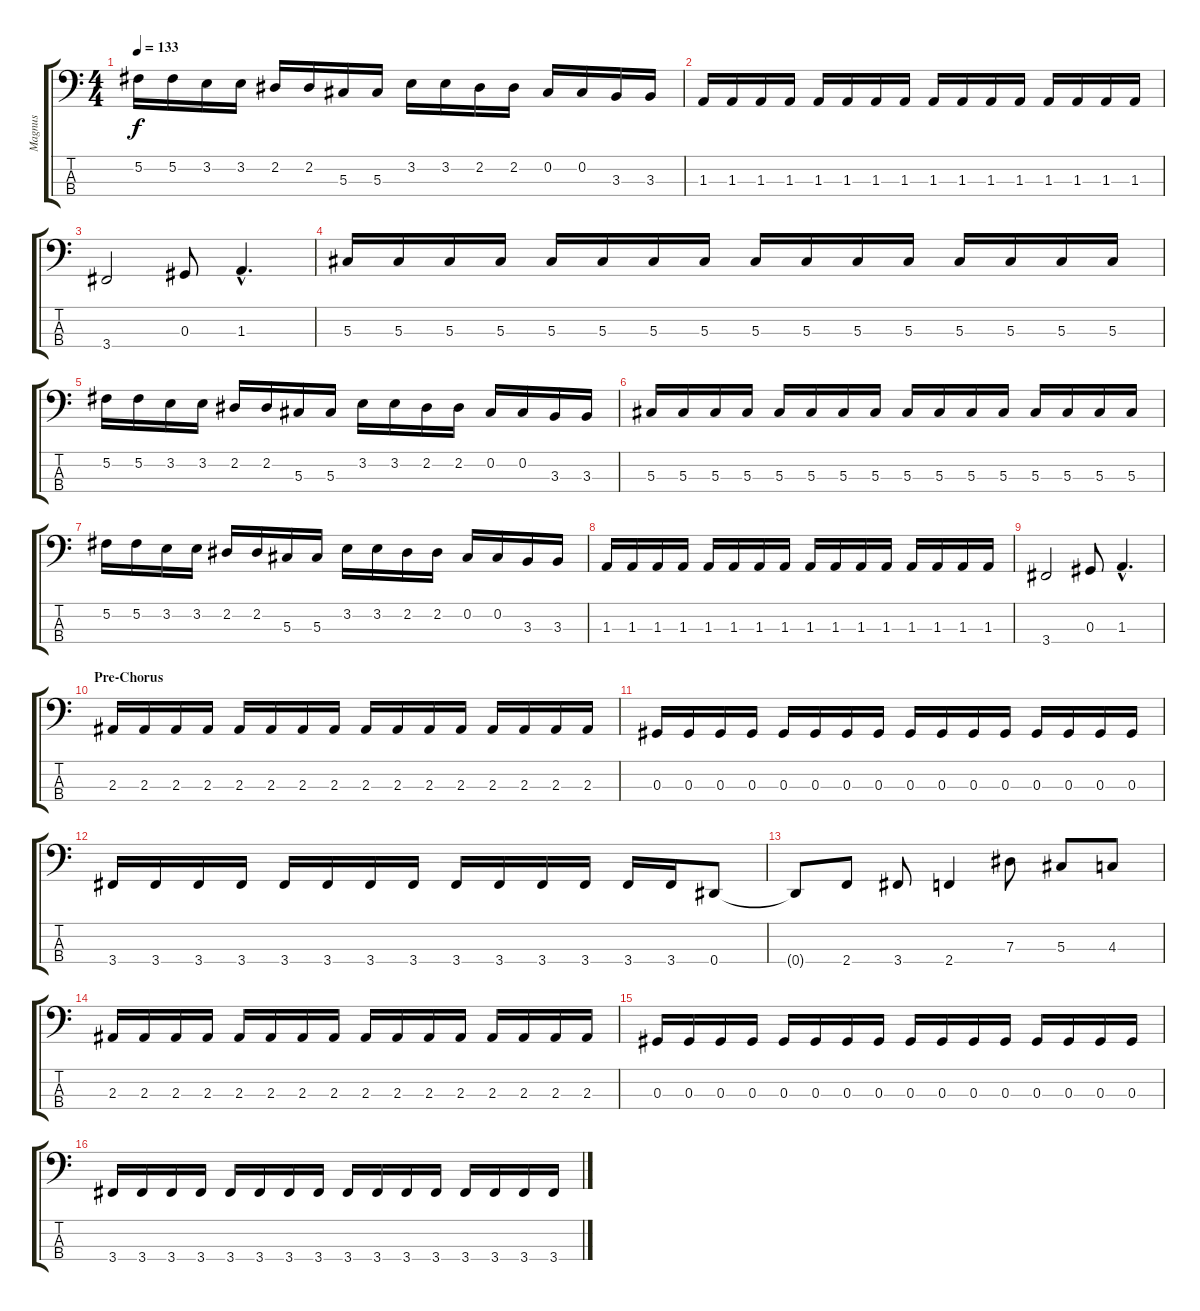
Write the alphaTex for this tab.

\track ("Magnus" "Magnus") {instrument electricbassfinger}
\staff {score tabs}
\tuning (Gb2 Db2 Ab1 Eb1) {hide}
\ts (4 4)
\tempo 133
\clef f4
\ks c
5.2.16{dy f} 5.2.16 3.2.16 3.2.16 2.2.16 2.2.16 5.3.16 5.3.16 3.2.16 3.2.16 2.2.16 2.2.16 0.2.16 0.2.16 3.3.16 3.3.16 |
1.3.16 1.3.16 1.3.16 1.3.16 1.3.16 1.3.16 1.3.16 1.3.16 1.3.16 1.3.16 1.3.16 1.3.16 1.3.16 1.3.16 1.3.16 1.3.16 |
3.4.2 0.3.8 1.3{hac}.4{d} |
5.3.16 5.3.16 5.3.16 5.3.16 5.3.16 5.3.16 5.3.16 5.3.16 5.3.16 5.3.16 5.3.16 5.3.16 5.3.16 5.3.16 5.3.16 5.3.16 |
5.2.16 5.2.16 3.2.16 3.2.16 2.2.16 2.2.16 5.3.16 5.3.16 3.2.16 3.2.16 2.2.16 2.2.16 0.2.16 0.2.16 3.3.16 3.3.16 |
5.3.16 5.3.16 5.3.16 5.3.16 5.3.16 5.3.16 5.3.16 5.3.16 5.3.16 5.3.16 5.3.16 5.3.16 5.3.16 5.3.16 5.3.16 5.3.16 |
5.2.16 5.2.16 3.2.16 3.2.16 2.2.16 2.2.16 5.3.16 5.3.16 3.2.16 3.2.16 2.2.16 2.2.16 0.2.16 0.2.16 3.3.16 3.3.16 |
1.3.16 1.3.16 1.3.16 1.3.16 1.3.16 1.3.16 1.3.16 1.3.16 1.3.16 1.3.16 1.3.16 1.3.16 1.3.16 1.3.16 1.3.16 1.3.16 |
3.4.2 0.3.8 1.3{hac}.4{d} |
\section ("" "Pre-Chorus")
2.3.16 2.3.16 2.3.16 2.3.16 2.3.16 2.3.16 2.3.16 2.3.16 2.3.16 2.3.16 2.3.16 2.3.16 2.3.16 2.3.16 2.3.16 2.3.16 |
0.3.16 0.3.16 0.3.16 0.3.16 0.3.16 0.3.16 0.3.16 0.3.16 0.3.16 0.3.16 0.3.16 0.3.16 0.3.16 0.3.16 0.3.16 0.3.16 |
3.4.16 3.4.16 3.4.16 3.4.16 3.4.16 3.4.16 3.4.16 3.4.16 3.4.16 3.4.16 3.4.16 3.4.16 3.4.16 3.4.16 0.4.8 |
0.4{t}.8 2.4.8 3.4.8 2.4.4 7.3.8 5.3.8 4.3.8 |
2.3.16 2.3.16 2.3.16 2.3.16 2.3.16 2.3.16 2.3.16 2.3.16 2.3.16 2.3.16 2.3.16 2.3.16 2.3.16 2.3.16 2.3.16 2.3.16 |
0.3.16 0.3.16 0.3.16 0.3.16 0.3.16 0.3.16 0.3.16 0.3.16 0.3.16 0.3.16 0.3.16 0.3.16 0.3.16 0.3.16 0.3.16 0.3.16 |
3.4.16 3.4.16 3.4.16 3.4.16 3.4.16 3.4.16 3.4.16 3.4.16 3.4.16 3.4.16 3.4.16 3.4.16 3.4.16 3.4.16 3.4.16 3.4.16
